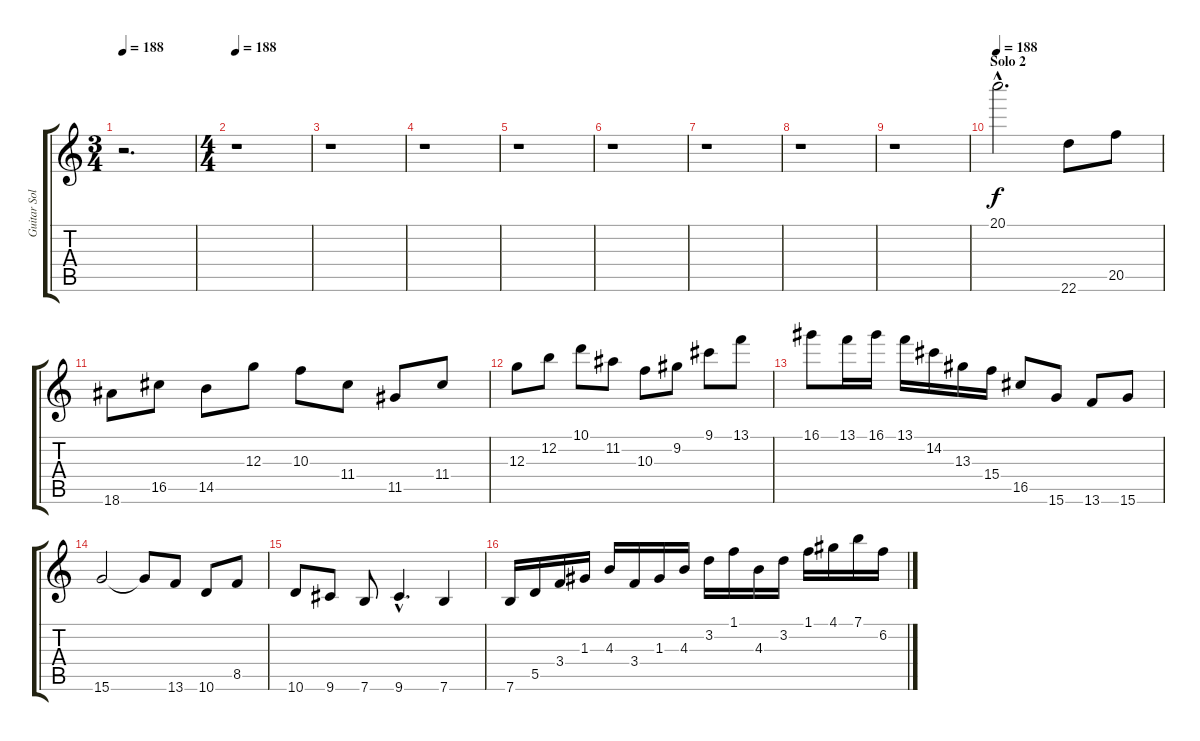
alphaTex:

\track ("Guitar Solo" "Guitar Sol") {instrument overdrivenguitar}
\staff {score tabs}
\tuning (E4 B3 G3 D3 A2 E2) {hide}
\ts (3 4)
\tempo 188
\clef g2
\ks c
r.2{d dy f} |
\ts (4 4)
\tempo 188
r.1 |
r.1 |
r.1 |
r.1 |
r.1 |
r.1 |
r.1 |
r.1 |
\section ("" "Solo 2")
\tempo 188
20.1{hac}.2{d} 22.6.8 20.5.8 |
18.6.8 16.5.8 14.5.8 12.3.8 10.3.8 11.4.8 11.5.8 11.4.8 |
12.3.8 12.2.8 10.1.8 11.2.8 10.3.8 9.2.8 9.1.8 13.1.8 |
16.1.8 13.1.16 16.1.16 13.1.16 14.2.16 13.3.16 15.4.16 16.5.8 15.6.8 13.6.8 15.6.8 |
15.6.2 15.6{t}.8 13.6.8 10.6.8 8.5.8 |
10.6.8 9.6.8 7.6.8 9.6{hac}.4{d} 7.6.4 |
7.6.16 5.5.16 3.4.16 1.3.16 4.3.16 3.4.16 1.3.16 4.3.16 3.2.16 1.1.16 4.3.16 3.2.16 1.1.16 4.1.16 7.1.16 6.2.16
